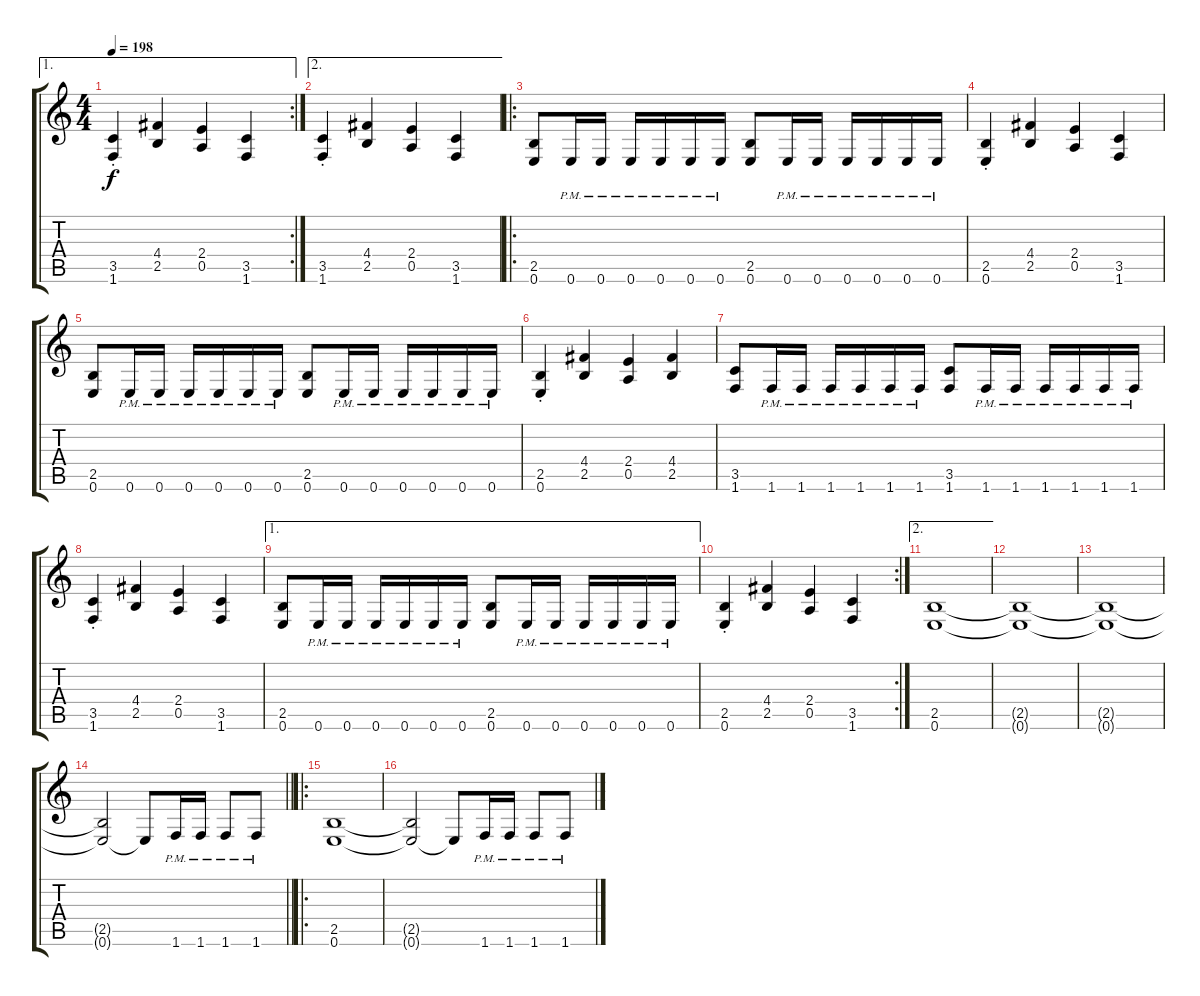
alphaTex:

\track "" {instrument distortionguitar}
\staff {score tabs}
\tuning (E4 B3 G3 D3 A2 E2) {hide}
\ae 1
\rc 2
\ts (4 4)
\tempo 198
\clef g2
\ks c
(3.5{st} 1.6{st}).4{dy f} (4.4 2.5).4 (2.4 0.5).4 (3.5 1.6).4 |
\ae 2
(3.5{st} 1.6{st}).4 (4.4 2.5).4 (2.4 0.5).4 (3.5 1.6).4 |
\ro
(2.5 0.6).8 0.6{pm}.16 0.6{pm}.16 0.6{pm}.16 0.6{pm}.16 0.6{pm}.16 0.6{pm}.16 (2.5 0.6).8 0.6{pm}.16 0.6{pm}.16 0.6{pm}.16 0.6{pm}.16 0.6{pm}.16 0.6{pm}.16 |
(2.5{st} 0.6{st}).4 (4.4 2.5).4 (2.4 0.5).4 (3.5 1.6).4 |
(2.5 0.6).8 0.6{pm}.16 0.6{pm}.16 0.6{pm}.16 0.6{pm}.16 0.6{pm}.16 0.6{pm}.16 (2.5 0.6).8 0.6{pm}.16 0.6{pm}.16 0.6{pm}.16 0.6{pm}.16 0.6{pm}.16 0.6{pm}.16 |
(2.5{st} 0.6{st}).4 (4.4 2.5).4 (2.4 0.5).4 (4.4 2.5).4 |
(3.5 1.6).8 1.6{pm}.16 1.6{pm}.16 1.6{pm}.16 1.6{pm}.16 1.6{pm}.16 1.6{pm}.16 (3.5 1.6).8 1.6{pm}.16 1.6{pm}.16 1.6{pm}.16 1.6{pm}.16 1.6{pm}.16 1.6{pm}.16 |
(3.5{st} 1.6{st}).4 (4.4 2.5).4 (2.4 0.5).4 (3.5 1.6).4 |
\ae 1
(2.5 0.6).8 0.6{pm}.16 0.6{pm}.16 0.6{pm}.16 0.6{pm}.16 0.6{pm}.16 0.6{pm}.16 (2.5 0.6).8 0.6{pm}.16 0.6{pm}.16 0.6{pm}.16 0.6{pm}.16 0.6{pm}.16 0.6{pm}.16 |
\rc 2
(2.5{st} 0.6{st}).4 (4.4 2.5).4 (2.4 0.5).4 (3.5 1.6).4 |
\ae 2
(2.5 0.6).1 |
(2.5{t} 0.6{t}).1 |
(2.5{t} 0.6{t}).1 |
\barLineRight lightlight
(2.5{t} 0.6{t}).2 0.6{t}.8 1.6{pm}.16 1.6{pm}.16 1.6{pm}.8 1.6{pm}.8 |
\ro
(2.5 0.6).1 |
(2.5{t} 0.6{t}).2 0.6{t}.8 1.6{pm}.16 1.6{pm}.16 1.6{pm}.8 1.6{pm}.8
